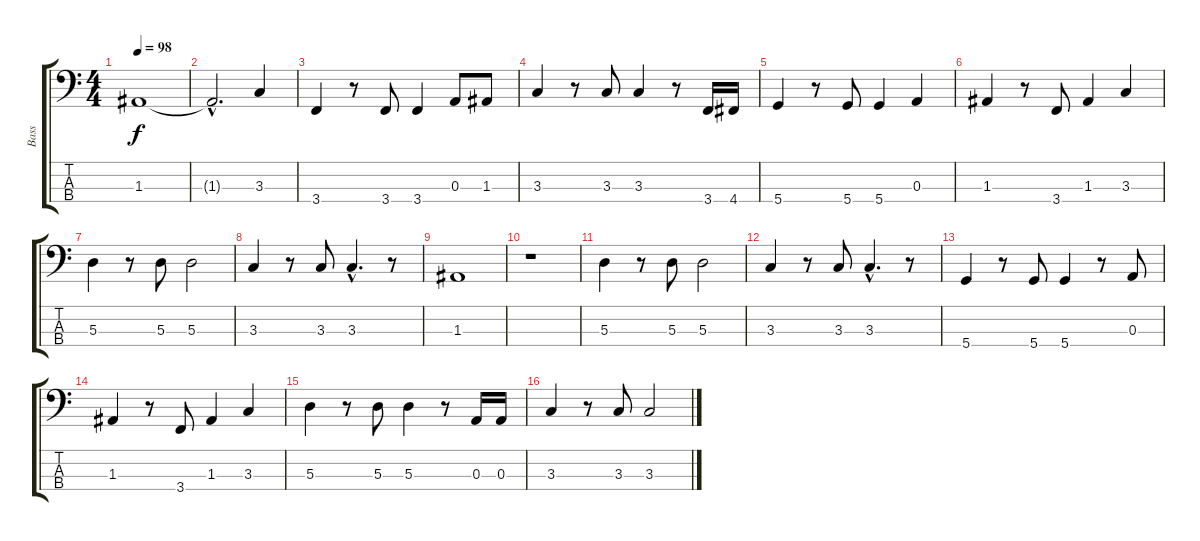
\track ("Bass" "Bass") {instrument fretlessbass}
\staff {score tabs}
\tuning (G2 D2 A1 D1) {hide}
\ts (4 4)
\tempo 98
\clef f4
\ks c
1.3.1{dy f} |
1.3{hac t}.2{d} 3.3.4 |
3.4.4 r.8 3.4.8 3.4.4 0.3.8 1.3.8 |
3.3.4 r.8 3.3.8 3.3.4 r.8 3.4.16 4.4.16 |
5.4.4 r.8 5.4.8 5.4.4 0.3.4 |
1.3.4 r.8 3.4.8 1.3.4 3.3.4 |
5.3.4 r.8 5.3.8 5.3.2 |
3.3.4 r.8 3.3.8 3.3{hac}.4{d} r.8 |
1.3.1 |
r.1 |
5.3.4 r.8 5.3.8 5.3.2 |
3.3.4 r.8 3.3.8 3.3{hac}.4{d} r.8 |
5.4.4 r.8 5.4.8 5.4.4 r.8 0.3.8 |
1.3.4 r.8 3.4.8 1.3.4 3.3.4 |
5.3.4 r.8 5.3.8 5.3.4 r.8 0.3.16 0.3.16 |
3.3.4 r.8 3.3.8 3.3.2
